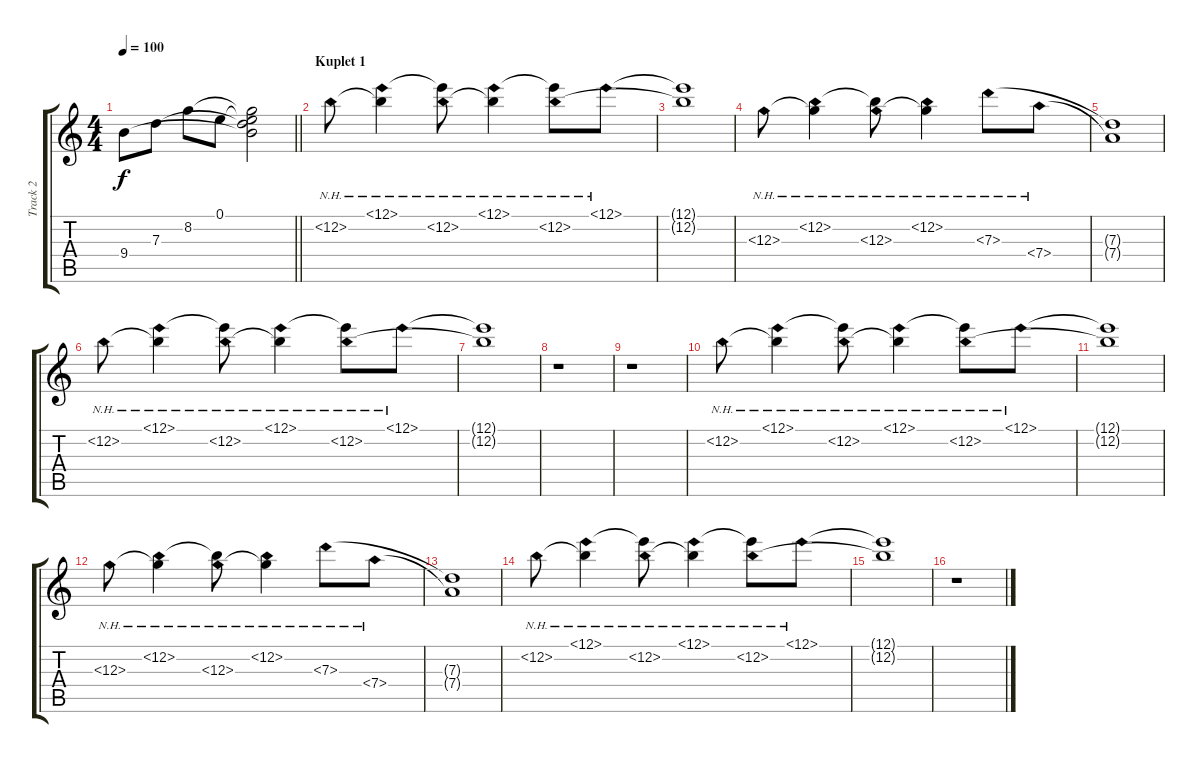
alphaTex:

\track ("Track 2" "Track 2") {instrument acousticguitarsteel}
\staff {score tabs}
\tuning (E4 B3 G3 D3 A2 E2) {hide}
\ts (4 4)
\tempo 100
\clef g2
\barLineRight lightlight
\ks c
9.4.8{dy f} 7.3.8 8.2.8 0.1.8 (0.1{t} 8.2{t} 7.3{t} 9.4{t}).2 |
\section ("" "Kuplet 1")
12.2{nh}.8 (12.1{nh} 12.2{t}).4 (12.1{t} 12.2{nh}).8 (12.1{nh} 12.2{t}).4 (12.1{t} 12.2{nh}).8 12.1{nh}.8 |
(12.1{t} 12.2{t}).1 |
12.3{nh}.8 (12.2{nh} 12.3{t}).4 (12.2{t} 12.3{nh}).8 (12.2{nh} 12.3{t}).4 7.3{nh}.8 7.4{nh}.8 |
(7.3{t} 7.4{t}).1 |
12.2{nh}.8 (12.1{nh} 12.2{t}).4 (12.1{t} 12.2{nh}).8 (12.1{nh} 12.2{t}).4 (12.1{t} 12.2{nh}).8 12.1{nh}.8 |
(12.1{t} 12.2{t}).1 |
r.1 |
r.1 |
12.2{nh}.8 (12.1{nh} 12.2{t}).4 (12.1{t} 12.2{nh}).8 (12.1{nh} 12.2{t}).4 (12.1{t} 12.2{nh}).8 12.1{nh}.8 |
(12.1{t} 12.2{t}).1 |
12.3{nh}.8 (12.2{nh} 12.3{t}).4 (12.2{t} 12.3{nh}).8 (12.2{nh} 12.3{t}).4 7.3{nh}.8 7.4{nh}.8 |
(7.3{t} 7.4{t}).1 |
12.2{nh}.8 (12.1{nh} 12.2{t}).4 (12.1{t} 12.2{nh}).8 (12.1{nh} 12.2{t}).4 (12.1{t} 12.2{nh}).8 12.1{nh}.8 |
(12.1{t} 12.2{t}).1 |
r.1
